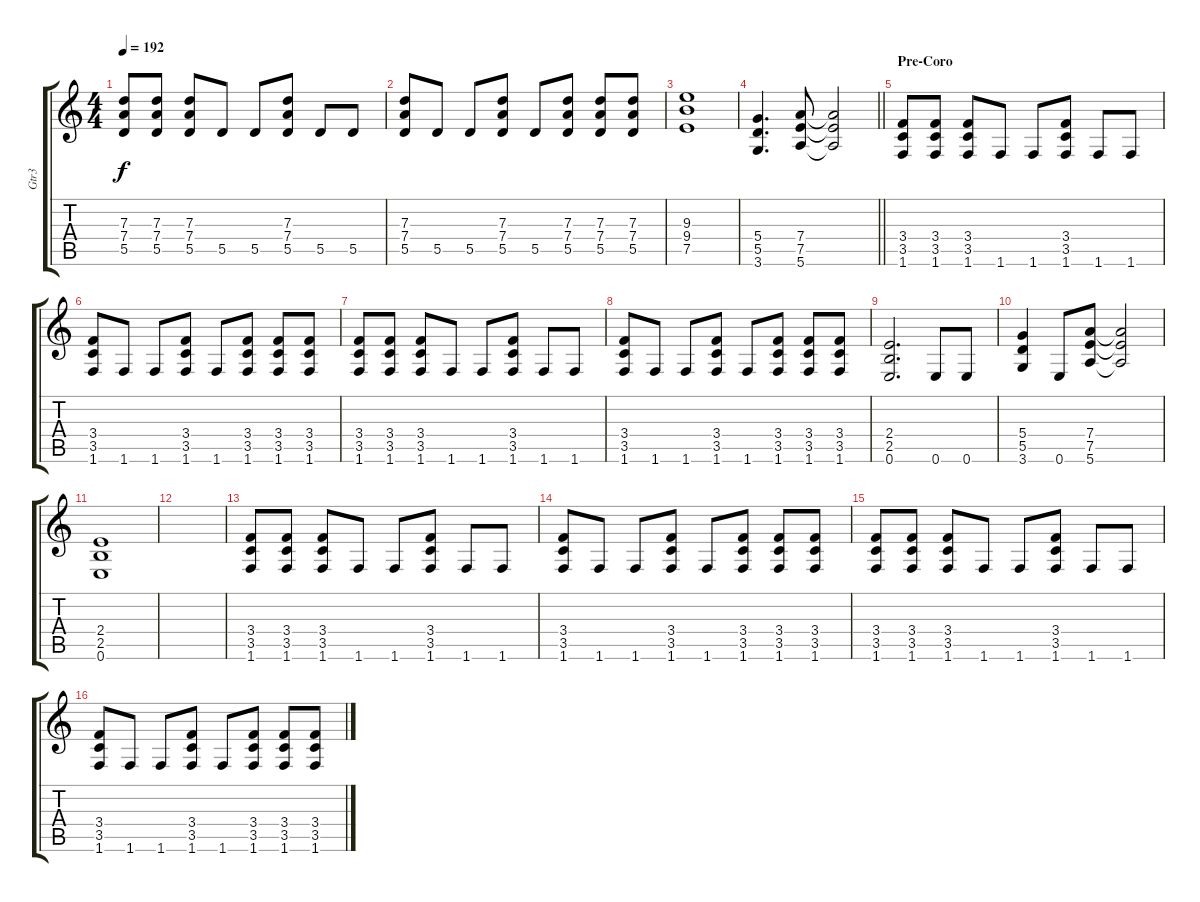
\track ("Gtr3" "Gtr3") {instrument overdrivenguitar}
\staff {score tabs}
\tuning (E4 B3 G3 D3 A2 E2) {hide}
\ts (4 4)
\tempo 192
\clef g2
\ks c
(7.3 7.4 5.5).8{dy f} (7.3 7.4 5.5).8 (7.3 7.4 5.5).8 5.5.8 5.5.8 (7.3 7.4 5.5).8 5.5.8 5.5.8 |
(7.3 7.4 5.5).8 5.5.8 5.5.8 (7.3 7.4 5.5).8 5.5.8 (7.3 7.4 5.5).8 (7.3 7.4 5.5).8 (7.3 7.4 5.5).8 |
(9.3 9.4 7.5).1 |
\barLineRight lightlight
(5.4 5.5 3.6).4{d} (7.4 7.5 5.6).8 (7.4{t} 7.5{t} 5.6{t}).2 |
\section ("" "Pre-Coro")
(3.4 3.5 1.6).8 (3.4 3.5 1.6).8 (3.4 3.5 1.6).8 1.6.8 1.6.8 (3.4 3.5 1.6).8 1.6.8 1.6.8 |
(3.4 3.5 1.6).8 1.6.8 1.6.8 (3.4 3.5 1.6).8 1.6.8 (3.4 3.5 1.6).8 (3.4 3.5 1.6).8 (3.4 3.5 1.6).8 |
(3.4 3.5 1.6).8 (3.4 3.5 1.6).8 (3.4 3.5 1.6).8 1.6.8 1.6.8 (3.4 3.5 1.6).8 1.6.8 1.6.8 |
(3.4 3.5 1.6).8 1.6.8 1.6.8 (3.4 3.5 1.6).8 1.6.8 (3.4 3.5 1.6).8 (3.4 3.5 1.6).8 (3.4 3.5 1.6).8 |
(2.4 2.5 0.6).2{d} 0.6.8 0.6.8 |
(5.4 5.5 3.6).4 0.6.8 (7.4 7.5 5.6).8 (7.4{t} 7.5{t} 5.6{t}).2 |
(2.4 2.5 0.6).1 |
|
(3.4 3.5 1.6).8 (3.4 3.5 1.6).8 (3.4 3.5 1.6).8 1.6.8 1.6.8 (3.4 3.5 1.6).8 1.6.8 1.6.8 |
(3.4 3.5 1.6).8 1.6.8 1.6.8 (3.4 3.5 1.6).8 1.6.8 (3.4 3.5 1.6).8 (3.4 3.5 1.6).8 (3.4 3.5 1.6).8 |
(3.4 3.5 1.6).8 (3.4 3.5 1.6).8 (3.4 3.5 1.6).8 1.6.8 1.6.8 (3.4 3.5 1.6).8 1.6.8 1.6.8 |
(3.4 3.5 1.6).8 1.6.8 1.6.8 (3.4 3.5 1.6).8 1.6.8 (3.4 3.5 1.6).8 (3.4 3.5 1.6).8 (3.4 3.5 1.6).8
